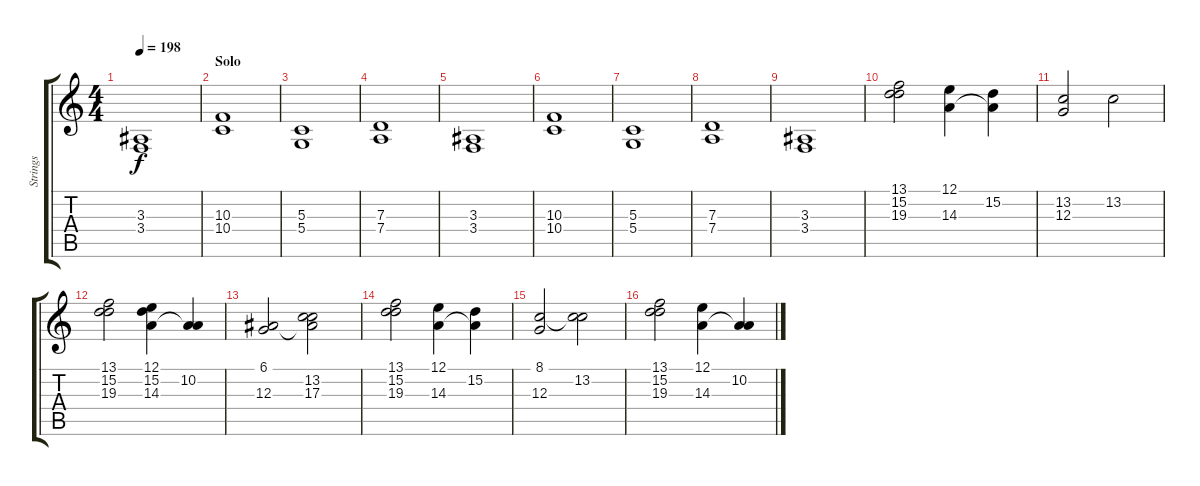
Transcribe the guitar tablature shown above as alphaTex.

\track ("Strings" "Strings") {instrument stringensemble1}
\staff {score tabs}
\tuning (E4 B3 G3 D3 A2 E2) {hide}
\ts (4 4)
\tempo 198
\clef g2
\ks c
(3.3 3.4).1{dy f} |
\section ("" "Solo")
(10.3 10.4).1 |
(5.3 5.4).1 |
(7.3 7.4).1 |
(3.3 3.4).1 |
(10.3 10.4).1 |
(5.3 5.4).1 |
(7.3 7.4).1 |
(3.3 3.4).1 |
(13.1 15.2 19.3).2 (12.1 14.3).4 (15.2 14.3{t}).4 |
(13.2 12.3).2 13.2.2 |
(13.1 15.2 19.3).2 (12.1 15.2 14.3).4 (10.2 14.3{t}).4 |
(6.1 12.3).2 (6.1{t} 13.2 17.3).2 |
(13.1 15.2 19.3).2 (12.1 14.3).4 (15.2 14.3{t}).4 |
(8.1 12.3).2 (8.1{t} 13.2).2 |
(13.1 15.2 19.3).2 (12.1 14.3).4 (10.2 14.3{t}).4
